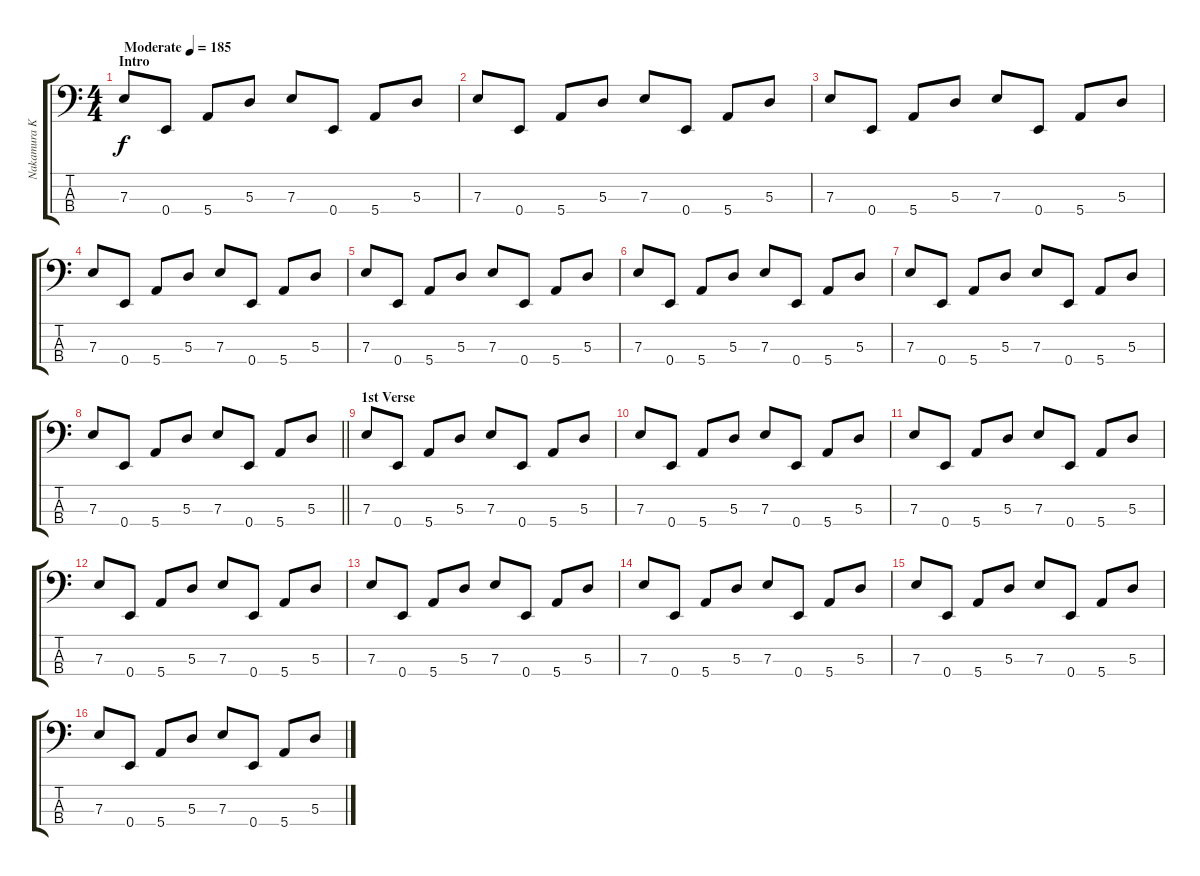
\track ("Nakamura Kazuhiko" "Nakamura K") {instrument electricbasspick}
\staff {score tabs}
\tuning (G2 D2 A1 E1) {hide}
\ts (4 4)
\section ("" "Intro")
\tempo (185 "Moderate")
\clef f4
\ks c
7.3.8{dy f instrument electricbasspick} 0.4.8 5.4.8 5.3.8 7.3.8 0.4.8 5.4.8 5.3.8 |
7.3.8 0.4.8 5.4.8 5.3.8 7.3.8 0.4.8 5.4.8 5.3.8 |
7.3.8 0.4.8 5.4.8 5.3.8 7.3.8 0.4.8 5.4.8 5.3.8 |
7.3.8 0.4.8 5.4.8 5.3.8 7.3.8 0.4.8 5.4.8 5.3.8 |
7.3.8 0.4.8 5.4.8 5.3.8 7.3.8 0.4.8 5.4.8 5.3.8 |
7.3.8 0.4.8 5.4.8 5.3.8 7.3.8 0.4.8 5.4.8 5.3.8 |
7.3.8 0.4.8 5.4.8 5.3.8 7.3.8 0.4.8 5.4.8 5.3.8 |
\barLineRight lightlight
7.3.8 0.4.8 5.4.8 5.3.8 7.3.8 0.4.8 5.4.8 5.3.8 |
\section ("" "1st Verse")
7.3.8 0.4.8 5.4.8 5.3.8 7.3.8 0.4.8 5.4.8 5.3.8 |
7.3.8 0.4.8 5.4.8 5.3.8 7.3.8 0.4.8 5.4.8 5.3.8 |
7.3.8 0.4.8 5.4.8 5.3.8 7.3.8 0.4.8 5.4.8 5.3.8 |
7.3.8 0.4.8 5.4.8 5.3.8 7.3.8 0.4.8 5.4.8 5.3.8 |
7.3.8 0.4.8 5.4.8 5.3.8 7.3.8 0.4.8 5.4.8 5.3.8 |
7.3.8 0.4.8 5.4.8 5.3.8 7.3.8 0.4.8 5.4.8 5.3.8 |
7.3.8 0.4.8 5.4.8 5.3.8 7.3.8 0.4.8 5.4.8 5.3.8 |
7.3.8 0.4.8 5.4.8 5.3.8 7.3.8 0.4.8 5.4.8 5.3.8
